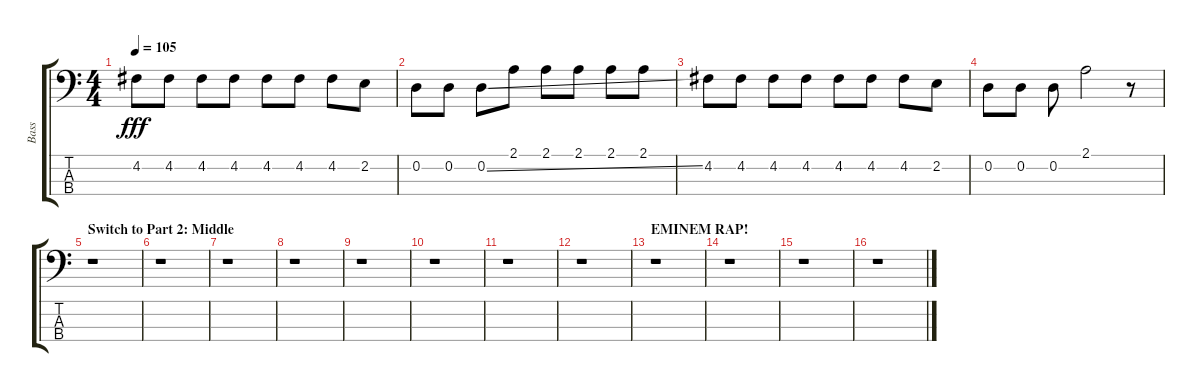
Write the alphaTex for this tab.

\track ("Bass" "Bass") {instrument electricbassfinger}
\staff {score tabs}
\tuning (G2 D2 A1 E1) {hide}
\ts (4 4)
\tempo 105
\clef f4
\ks c
4.2.8{dy fff} 4.2.8 4.2.8 4.2.8 4.2.8 4.2.8 4.2.8 2.2.8 |
0.2.8 0.2.8 0.2{ss}.8 2.1.8 2.1.8 2.1.8 2.1.8 2.1.8 |
4.2.8 4.2.8 4.2.8 4.2.8 4.2.8 4.2.8 4.2.8 2.2.8 |
0.2.8 0.2.8 0.2.8 2.1.2 r.8 |
\section ("" "Switch to Part 2: Middle")
r.1 |
r.1 |
r.1 |
r.1 |
r.1 |
r.1 |
r.1 |
r.1 |
\section ("" "EMINEM RAP!")
r.1 |
r.1 |
r.1 |
r.1
